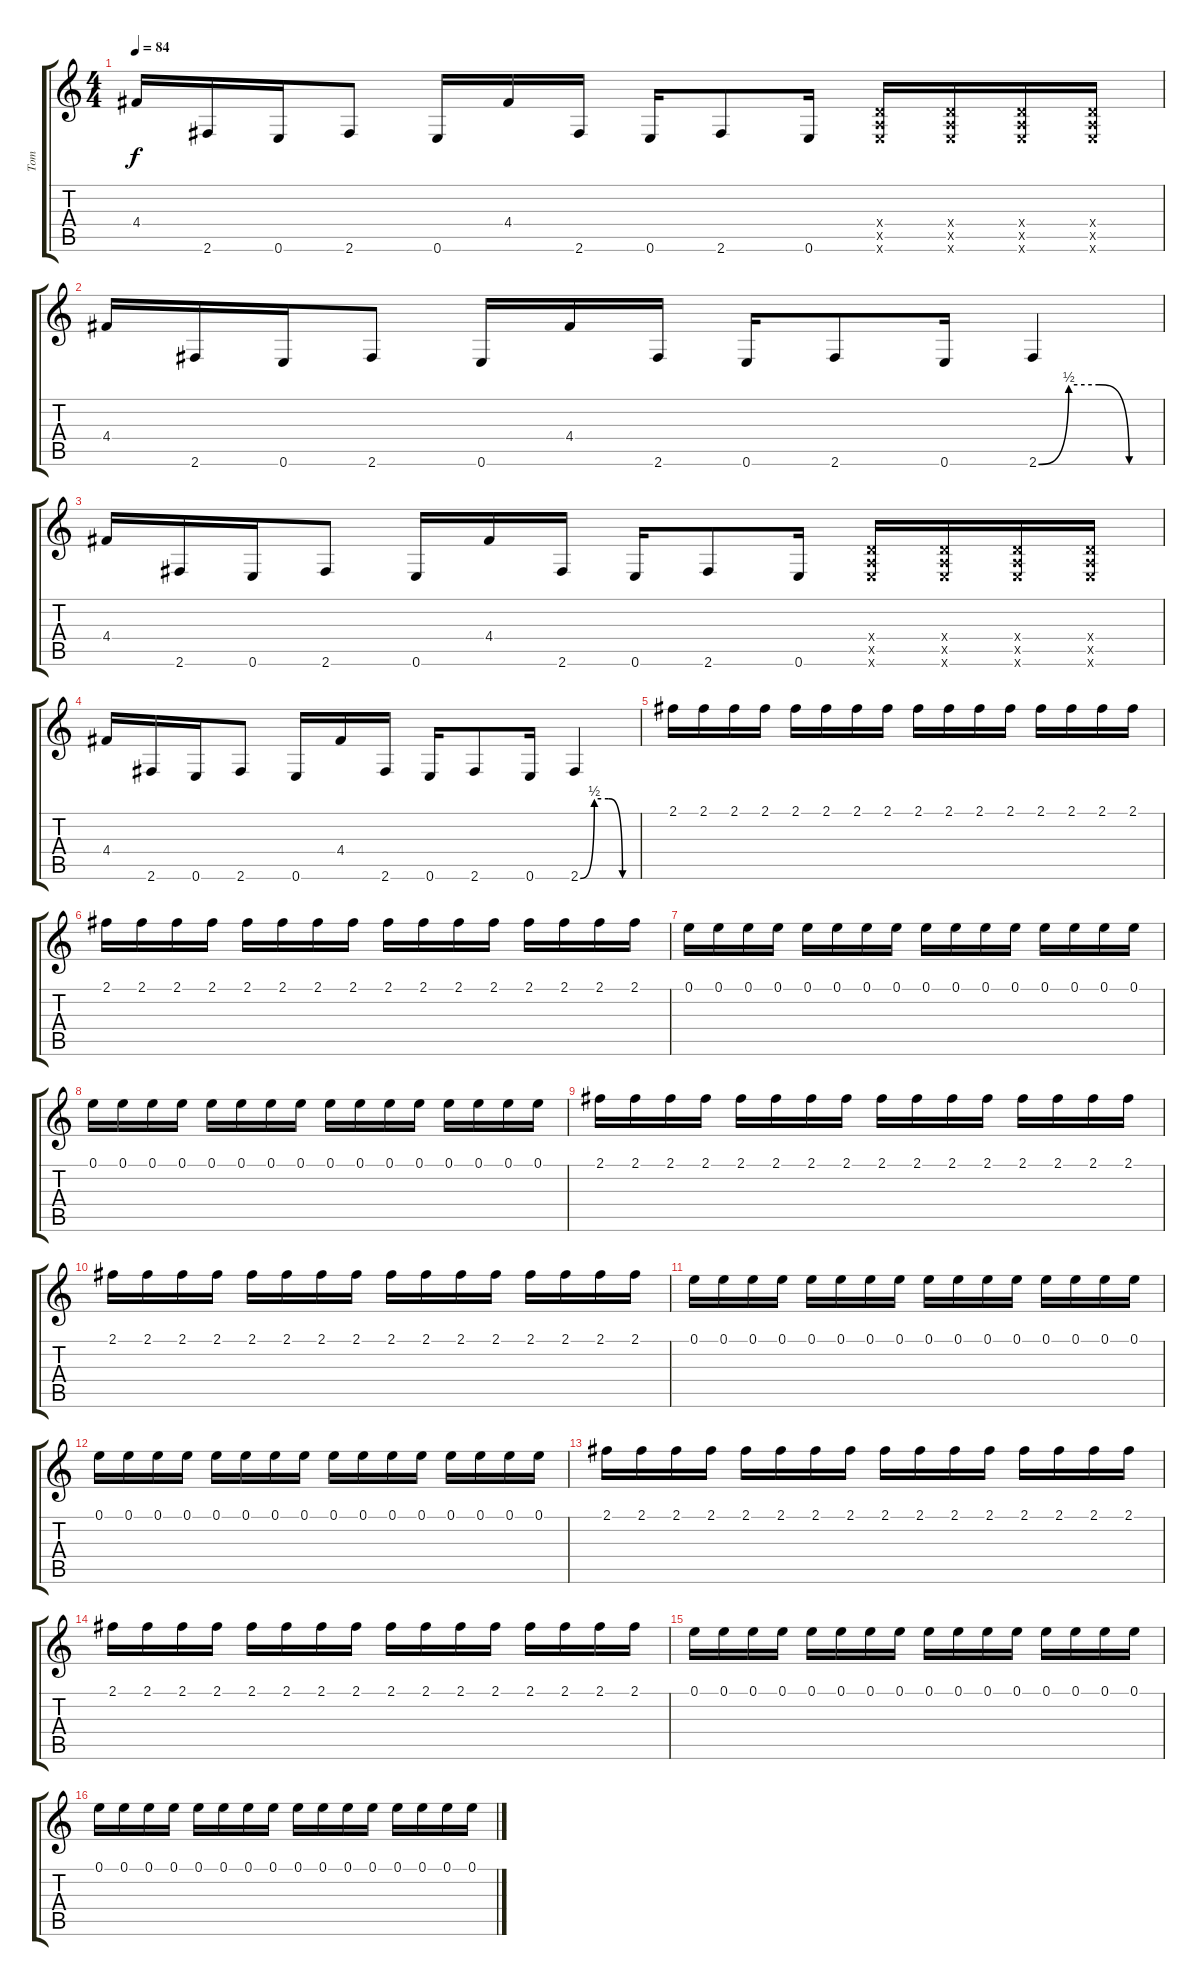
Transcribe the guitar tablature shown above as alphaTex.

\track ("Tom" "Tom") {instrument distortionguitar}
\staff {score tabs}
\tuning (E4 B3 G3 D3 A2 E2) {hide}
\ts (4 4)
\tempo 84
\clef g2
\ks c
4.4.16{dy f} 2.6.16 0.6.16 2.6.8 0.6.16 4.4.16 2.6.16 0.6.16 2.6.8 0.6.16 (0.4{x} 0.5{x} 0.6{x}).16 (0.4{x} 0.5{x} 0.6{x}).16 (0.4{x} 0.5{x} 0.6{x}).16 (0.4{x} 0.5{x} 0.6{x}).16 |
4.4.16 2.6.16 0.6.16 2.6.8 0.6.16 4.4.16 2.6.16 0.6.16 2.6.8 0.6.16 2.6{be (custom 0 0 15 2 30 2 45 0 60 0)}.4 |
4.4.16 2.6.16 0.6.16 2.6.8 0.6.16 4.4.16 2.6.16 0.6.16 2.6.8 0.6.16 (0.4{x} 0.5{x} 0.6{x}).16 (0.4{x} 0.5{x} 0.6{x}).16 (0.4{x} 0.5{x} 0.6{x}).16 (0.4{x} 0.5{x} 0.6{x}).16 |
4.4.16 2.6.16 0.6.16 2.6.8 0.6.16 4.4.16 2.6.16 0.6.16 2.6.8 0.6.16 2.6{be (custom 0 0 15 2 30 2 45 0 60 0)}.4 |
2.1.16 2.1.16 2.1.16 2.1.16 2.1.16 2.1.16 2.1.16 2.1.16 2.1.16 2.1.16 2.1.16 2.1.16 2.1.16 2.1.16 2.1.16 2.1.16 |
2.1.16 2.1.16 2.1.16 2.1.16 2.1.16 2.1.16 2.1.16 2.1.16 2.1.16 2.1.16 2.1.16 2.1.16 2.1.16 2.1.16 2.1.16 2.1.16 |
0.1.16 0.1.16 0.1.16 0.1.16 0.1.16 0.1.16 0.1.16 0.1.16 0.1.16 0.1.16 0.1.16 0.1.16 0.1.16 0.1.16 0.1.16 0.1.16 |
0.1.16 0.1.16 0.1.16 0.1.16 0.1.16 0.1.16 0.1.16 0.1.16 0.1.16 0.1.16 0.1.16 0.1.16 0.1.16 0.1.16 0.1.16 0.1.16 |
2.1.16 2.1.16 2.1.16 2.1.16 2.1.16 2.1.16 2.1.16 2.1.16 2.1.16 2.1.16 2.1.16 2.1.16 2.1.16 2.1.16 2.1.16 2.1.16 |
2.1.16 2.1.16 2.1.16 2.1.16 2.1.16 2.1.16 2.1.16 2.1.16 2.1.16 2.1.16 2.1.16 2.1.16 2.1.16 2.1.16 2.1.16 2.1.16 |
0.1.16 0.1.16 0.1.16 0.1.16 0.1.16 0.1.16 0.1.16 0.1.16 0.1.16 0.1.16 0.1.16 0.1.16 0.1.16 0.1.16 0.1.16 0.1.16 |
0.1.16 0.1.16 0.1.16 0.1.16 0.1.16 0.1.16 0.1.16 0.1.16 0.1.16 0.1.16 0.1.16 0.1.16 0.1.16 0.1.16 0.1.16 0.1.16 |
2.1.16 2.1.16 2.1.16 2.1.16 2.1.16 2.1.16 2.1.16 2.1.16 2.1.16 2.1.16 2.1.16 2.1.16 2.1.16 2.1.16 2.1.16 2.1.16 |
2.1.16 2.1.16 2.1.16 2.1.16 2.1.16 2.1.16 2.1.16 2.1.16 2.1.16 2.1.16 2.1.16 2.1.16 2.1.16 2.1.16 2.1.16 2.1.16 |
0.1.16 0.1.16 0.1.16 0.1.16 0.1.16 0.1.16 0.1.16 0.1.16 0.1.16 0.1.16 0.1.16 0.1.16 0.1.16 0.1.16 0.1.16 0.1.16 |
0.1.16 0.1.16 0.1.16 0.1.16 0.1.16 0.1.16 0.1.16 0.1.16 0.1.16 0.1.16 0.1.16 0.1.16 0.1.16 0.1.16 0.1.16 0.1.16
